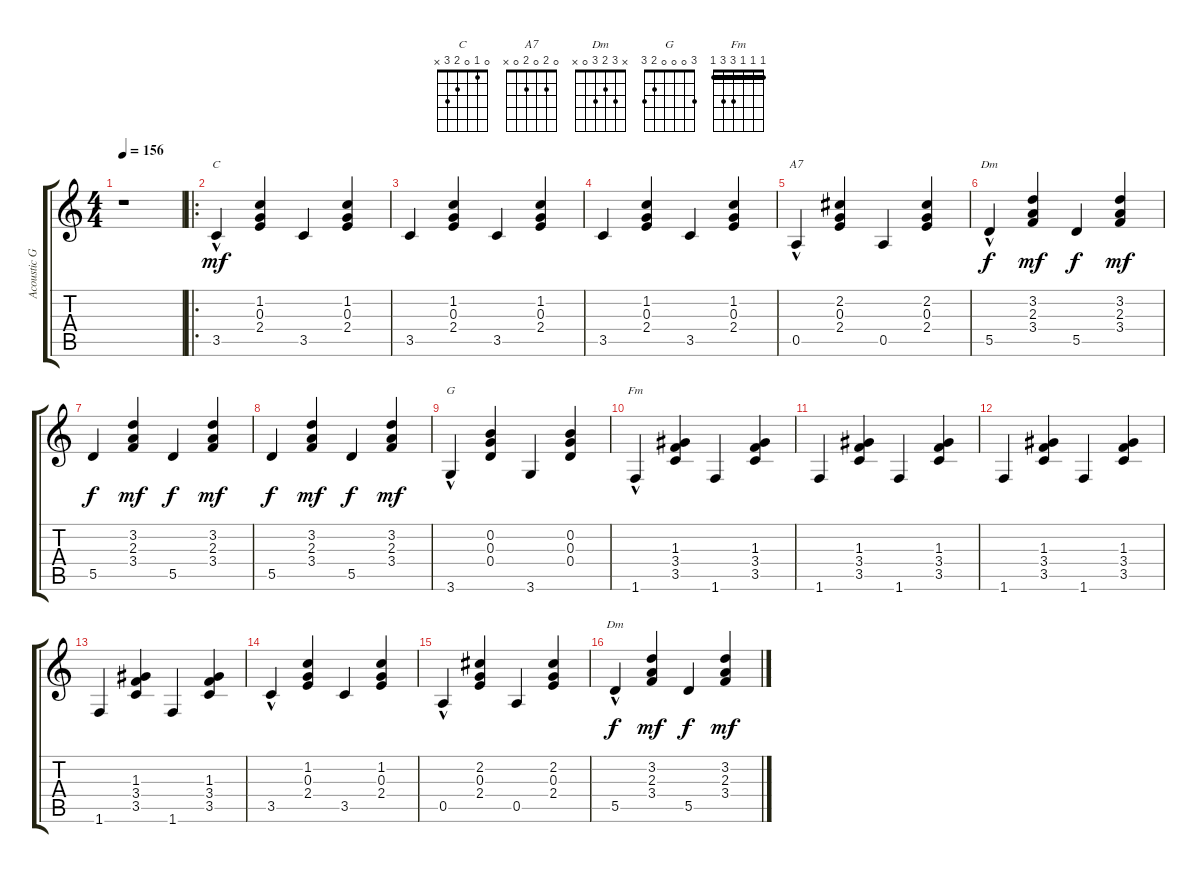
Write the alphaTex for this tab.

\track ("Acoustic Guitar" "Acoustic G") {instrument acousticguitarnylon}
\staff {score tabs}
\tuning (E4 B3 G3 D3 A2 E2) {hide}
\chord ("C" 0 1 0 2 3 x)
\chord ("A7" 0 2 0 2 0 x)
\chord ("Dm" x 3 2 3 5 x)
\chord ("G" 3 0 0 0 2 3)
\chord ("Fm" 1 1 1 3 3 1) {barre 1}
\chord ("Dm" x 3 2 3 0 x)
\ts (4 4)
\tempo 156
\clef g2
\ks c
r.1{dy mf instrument acousticguitarnylon} |
\ro
3.5{hac}.4{ch "C"} (1.2 0.3 2.4).4 3.5.4 (1.2 0.3 2.4).4 |
3.5.4 (1.2 0.3 2.4).4 3.5.4 (1.2 0.3 2.4).4 |
3.5.4 (1.2 0.3 2.4).4 3.5.4 (1.2 0.3 2.4).4 |
0.5{hac}.4{ch "A7"} (2.2 0.3 2.4).4 0.5.4 (2.2 0.3 2.4).4 |
5.5{hac}.4{ch "Dm" dy f} (3.2 2.3 3.4).4{dy mf} 5.5.4{dy f} (3.2 2.3 3.4).4{dy mf} |
5.5.4{dy f} (3.2 2.3 3.4).4{dy mf} 5.5.4{dy f} (3.2 2.3 3.4).4{dy mf} |
5.5.4{dy f} (3.2 2.3 3.4).4{dy mf} 5.5.4{dy f} (3.2 2.3 3.4).4{dy mf} |
3.6{hac}.4{ch "G"} (0.2 0.3 0.4).4 3.6.4 (0.2 0.3 0.4).4 |
1.6{hac}.4{ch "Fm"} (1.3 3.4 3.5).4 1.6.4 (1.3 3.4 3.5).4 |
1.6.4 (1.3 3.4 3.5).4 1.6.4 (1.3 3.4 3.5).4 |
1.6.4 (1.3 3.4 3.5).4 1.6.4 (1.3 3.4 3.5).4 |
1.6.4 (1.3 3.4 3.5).4 1.6.4 (1.3 3.4 3.5).4 |
3.5{hac}.4 (1.2 0.3 2.4).4 3.5.4 (1.2 0.3 2.4).4 |
0.5{hac}.4 (2.2 0.3 2.4).4 0.5.4 (2.2 0.3 2.4).4 |
5.5{hac}.4{ch "Dm" dy f} (3.2 2.3 3.4).4{dy mf} 5.5.4{dy f} (3.2 2.3 3.4).4{dy mf}
